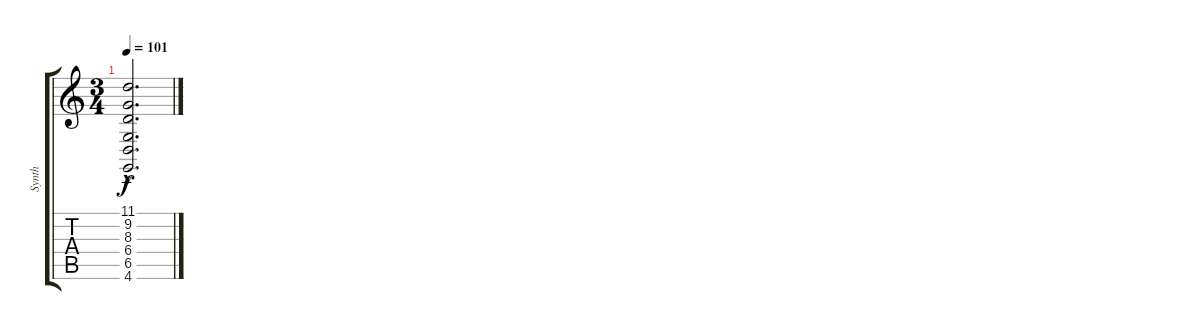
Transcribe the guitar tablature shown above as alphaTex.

\track ("Synth" "Synth") {instrument stringensemble1}
\staff {score tabs}
\tuning (Eb4 Bb3 Gb3 Db3 Ab2 Eb2) {hide}
\ts (3 4)
\tempo 101
\clef g2
\ks c
(11.1{hac} 9.2{hac} 8.3{hac} 6.4{hac} 6.5{hac} 4.6{hac}).2{d dy f}
